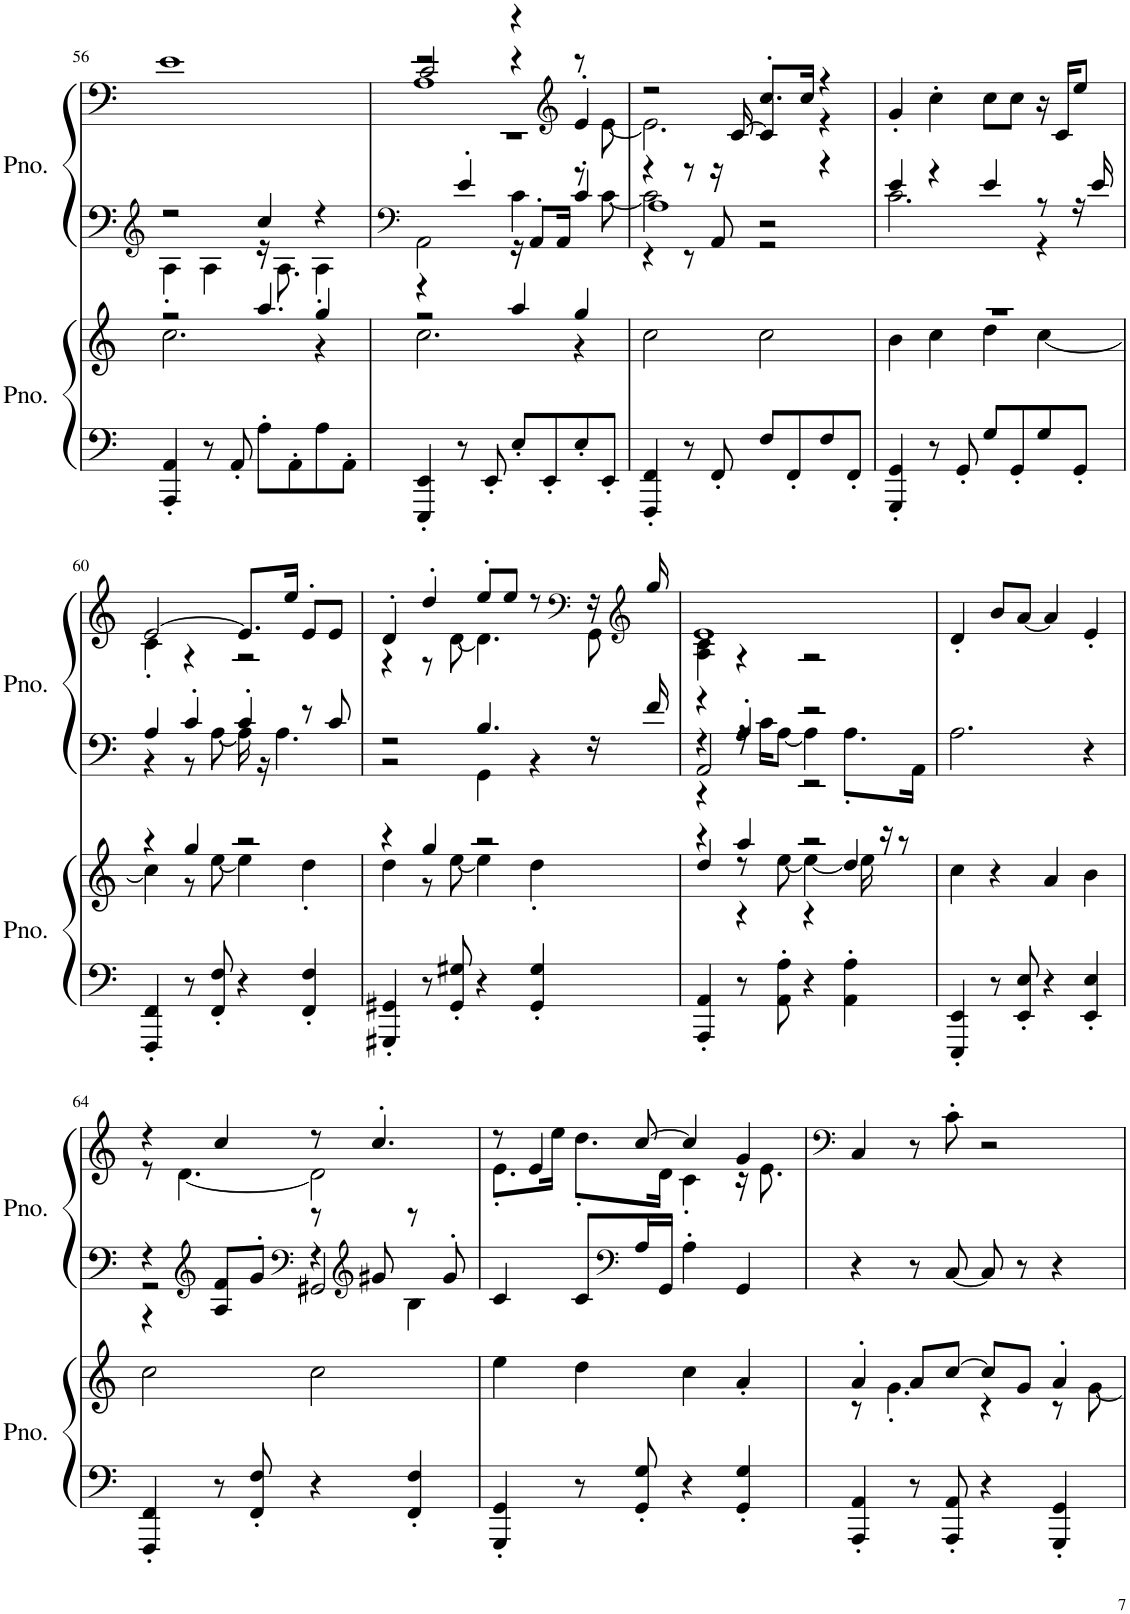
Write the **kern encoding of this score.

**kern	**kern	**kern	**kern
*part2	*part2	*part1	*part1
*staff4	*staff3	*staff2	*staff1
*I"Piano	*	*I"Piano	*
*I'Pno.	*	*I'Pno.	*
!!LO:PB:g=z
*clefF4	*clefG2	*clefG2	*clefF4
*k[]	*k[]	*k[]	*k[]
*M4/4	*M4/4	*M4/4	*M4/4
=56	=56	=56	=56
*	*^	*^	*
4AAA/' 4AA/'	2r	2.cc\	2r	4A'\	1e
8r	.	.	.	4A\	.
8AA'/	.	.	.	.	.
8A'\L	4aa/	.	4cc/	16r	.
.	.	.	.	8.A'\	.
8AA'\	.	.	.	.	.
8A\	4gg/	4r	4r	4A'\	.
8AA'\J	.	.	.	.	.
*	*	*	*v	*v	*
=57	=57	=57	=57	=57
*	*	*	*clefF4	*
*	*	*	*^	*^
*	*	*	*	*^	*	*^
4EEE/' 4EE/'	2r	2.cc\	1r	2AA\	4r	2c/	2r	1A
8r	.	.	.	.	4e'/	.	.	.
8EE'/	.	.	.	.	.	.	.	.
8E'/L	4aa/	.	.	4c\	16r	4r	4r	.
.	.	.	.	.	8AA'/L	.	.	.
8EE'/	.	.	.	.	.	.	.	.
.	.	.	.	.	16AA/Jk	.	.	.
*	*	*	*	*	*	*clefG2	*	*
8E'/	4gg/	4r	.	8r	4c'/	4e'/	8r	.
8EE'/J	.	.	.	[8c\	.	.	[8e\	.
*	*v	*v	*	*	*	*	*	*
=58	=58	=58	=58	=58	=58	=58	=58
4FFF/' 4FF/'	2cc\	1A	2c\]	4r	2r	2.e\]	4r
8r	.	.	.	8r	.	.	8r
8FF'/	.	.	.	8AA/	.	.	16r
.	.	.	.	.	.	.	[16c/
8F/L	2cc\	.	2r	2r	8.cc'/L	.	4c/]
8FF'/	.	.	.	.	.	.	.
.	.	.	.	.	16cc/Jk	.	.
8F/	.	.	.	.	4r	4r	4r
8FF'/J	.	.	.	.	.	.	.
*	*	*	*v	*v	*	*	*
*	*	*	*	*v	*v	*v
=59	=59	=59	=59	=59
*	*^	*	*	*
4GGG/' 4GG/'	1r	4b\	4e/	2.c\	4g'/
8r	.	4cc\	4r	.	4cc'\
8GG'/	.	.	.	.	.
8G/L	.	4dd\	4e/	.	8cc\L
8GG'/	.	.	.	.	8cc\J
8G/	.	[4cc\	8r	4r	16r
.	.	.	.	.	16c/KL
8GG'/J	.	.	16r	.	8ee/J
.	.	.	16e/	.	.
!!LO:LB:g=z
=60	=60	=60	=60	=60	=60
*	*	*	*	*	*^
4FFF/' 4FF/'	4r	4cc\]	4A/	4r	[2e/	4c'\
8r	4gg/	8r	4c'/	8r	.	4r
8FF/' 8F/'	.	[8ee\	.	[8A\	.	.
4r	2r	4ee\]	4c'/	16A\]	8.e/L]	2r
.	.	.	.	16r	.	.
.	.	.	.	4.A\	.	.
.	.	.	.	.	16ee/Jk	.
4FF/' 4F/'	.	4dd'\	8r	.	8e'/L	.
.	.	.	8c/	.	8e/J	.
=61	=61	=61	=61	=61	=61	=61
4GGG#X/' 4GG#X/'	4r	4dd\	2r	2r	4d'/	4r
8r	4gg/	8r	.	.	4dd'/	8r
8GG#/' 8G#X/'	.	[8ee\	.	.	.	[8d\
4r	2r	4ee\]	4.B/	4GG\	8ee'/L	4.d\]
.	.	.	.	.	8ee/J	.
4GG#/' 4G#/'	.	4dd'\	.	4r	8r	.
*	*	*	*	*	*clefF4	*
.	.	.	16r	.	16r	8GG\
*	*	*	*	*	*clefG2	*
.	.	.	16f/	.	16gg/	.
=62	=62	=62	=62	=62	=62	=62
*	*	*^	*	*^	*	*
4AAA/' 4AA/'	4r	4r	4dd/	4r	4r	2AA/	1e	4A\ 4c\
8r	4aa/	8r	4r	4A'/	16r	.	.	4r
.	.	.	.	.	16c\KL	.	.	.
8AA\' 8A\'	.	[8ee\	.	.	[8A\J	.	.	.
4r	2r	4ee\_	4r	2r	4A\]	2r	.	2r
4AA\' 4A\'	.	16ee\]	4dd/	.	8.A'\L	.	.	.
.	.	16r	.	.	.	.	.	.
.	.	8r	.	.	.	.	.	.
.	.	.	.	.	16AA\Jk	.	.	.
*	*v	*v	*v	*	*	*	*	*
*	*	*v	*v	*v	*	*
*	*	*	*v	*v
=63	=63	=63	=63
4EEE/' 4EE/'	4cc\	2.A\	4d'/
8r	4r	.	8b/L
8EE/' 8E/'	.	.	[8a/J
4r	4a/	.	4a/]
4EE/' 4E/'	4b\	4r	4e'/
!!LO:LB:g=z
=64	=64	=64	=64
*	*	*^	*^
*	*	*	*^	*	*
4FFF/' 4FF/'	2cc\	4r	2r	4r	4r	8r
.	.	.	.	.	.	[4.d\
*	*	*clefG2	*	*	*	*
8r	.	8f/L	.	4A/	4cc/	.
8FF/' 8F/'	.	8g'/J	.	.	.	.
*	*	*clefF4	*	*	*	*
4r	2cc\	8r	4r	2GG#X/	8r	2d\]
*	*	*clefG2	*	*	*	*
.	.	8g#X/	.	.	4.cc'/	.
4FF/' 4F/'	.	8r	4B\	.	.	.
.	.	8g#'/	.	.	.	.
*	*	*v	*v	*v	*	*
=65	=65	=65	=65	=65
4GGG/' 4GG/'	4ee\	4c/	8r	8.e'\L
.	.	.	4e/	.
.	.	.	.	16ee\Jk
8r	4dd\	8c/L	.	8.dd'\L
*	*	*clefF4	*	*
8GG/' 8G/'	.	16A/L	[8cc/	.
.	.	16GG/JJ	.	16d\Jk
4r	4cc\	4A'\	4cc/]	4c'\
4GG/' 4G/'	4a'/	4GG/	4g/	16r
.	.	.	.	8.e\
*	*	*	*v	*v
=66	=66	=66	=66
*	*	*	*clefF4
*	*^	*	*
4AAA/' 4AA/'	4a'/	8r	4r	4C/
.	.	4.g'\	.	.
8r	8a/L	.	8r	8r
8AAA/' 8AA/'	[8cc/J	.	[8C/	8c'\
4r	8cc/L]	4r	8C/]	2r
.	8g/J	.	8r	.
4GGG/' 4GG/'	4a'/	8r	4r	.
.	.	[8g\	.	.
*	*v	*v	*	*
=	=	=	=
*-	*-	*-	*-
